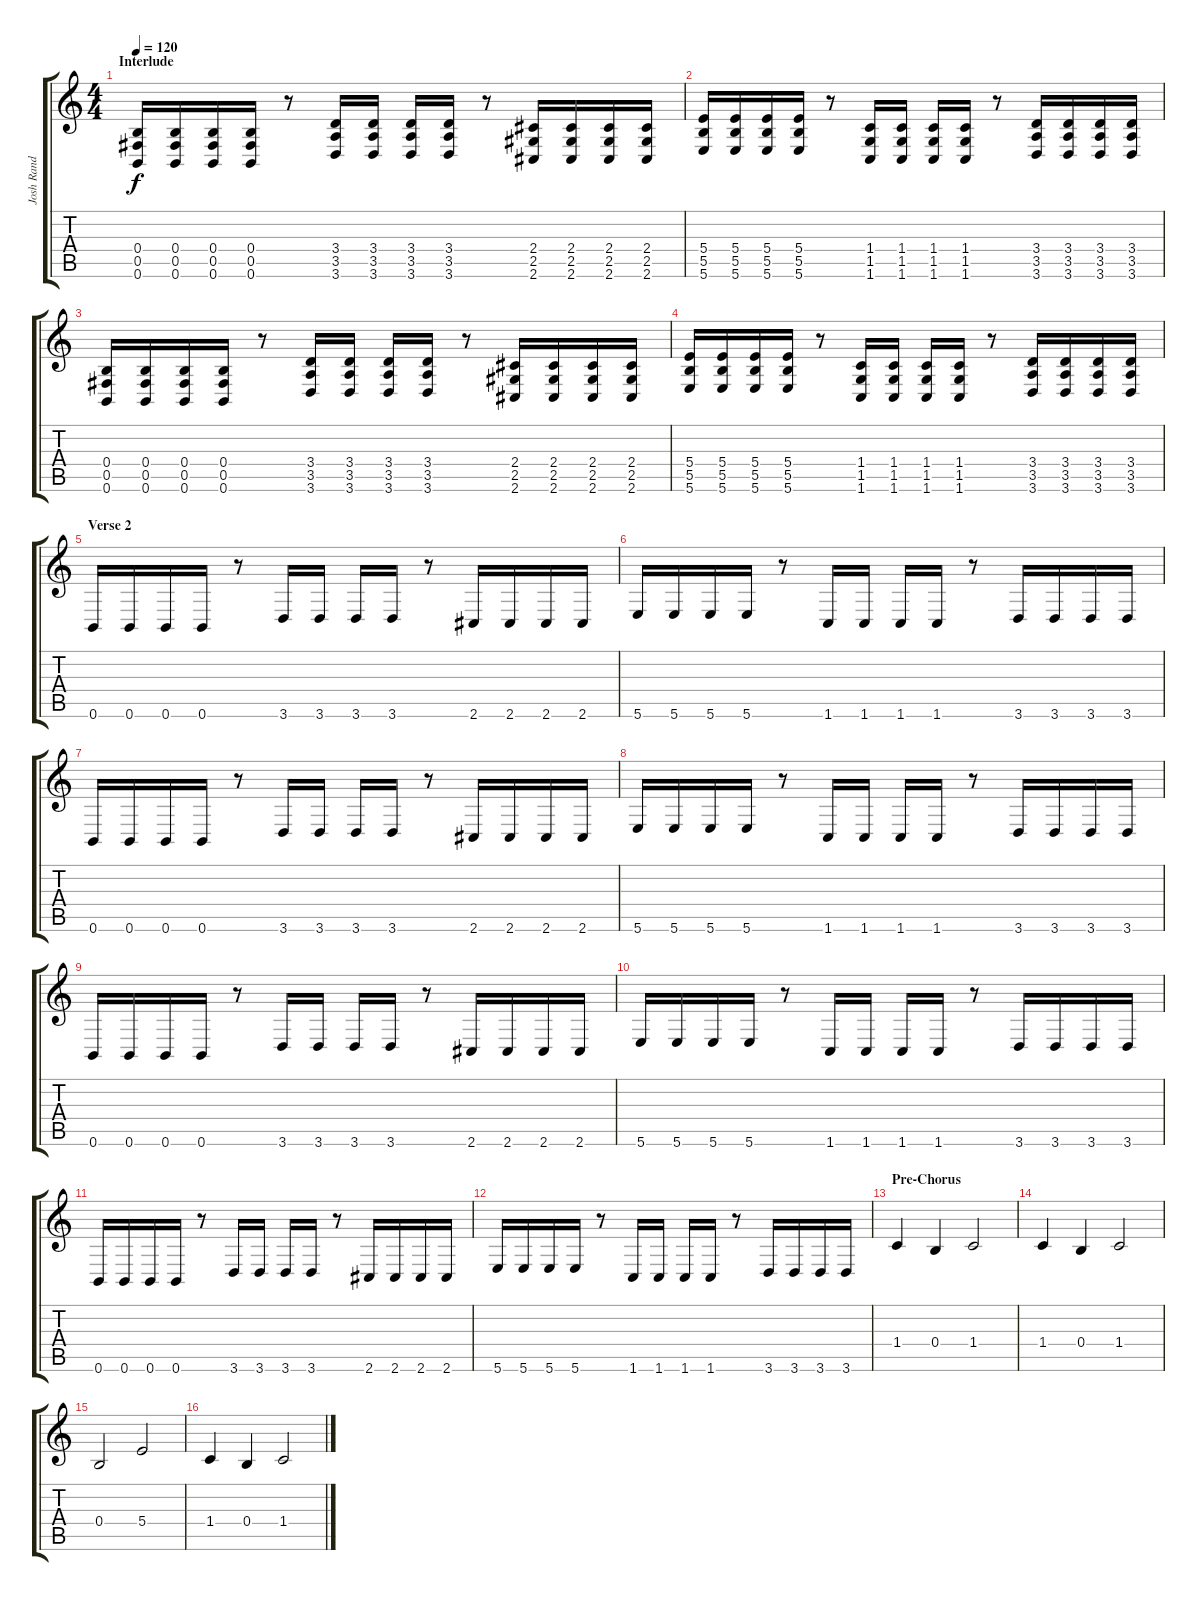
\track ("Josh Rand" "Josh Rand") {instrument distortionguitar}
\staff {score tabs}
\tuning (Db4 Ab3 E3 B2 Gb2 B1) {hide}
\ts (4 4)
\section ("" "Interlude")
\tempo 120
\clef g2
\ks c
(0.4 0.5 0.6).16{dy f} (0.4 0.5 0.6).16 (0.4 0.5 0.6).16 (0.4 0.5 0.6).16 r.8 (3.4 3.5 3.6).16 (3.4 3.5 3.6).16 (3.4 3.5 3.6).16 (3.4 3.5 3.6).16 r.8 (2.4 2.5 2.6).16 (2.4 2.5 2.6).16 (2.4 2.5 2.6).16 (2.4 2.5 2.6).16 |
(5.4 5.5 5.6).16 (5.4 5.5 5.6).16 (5.4 5.5 5.6).16 (5.4 5.5 5.6).16 r.8 (1.4 1.5 1.6).16 (1.4 1.5 1.6).16 (1.4 1.5 1.6).16 (1.4 1.5 1.6).16 r.8 (3.4 3.5 3.6).16 (3.4 3.5 3.6).16 (3.4 3.5 3.6).16 (3.4 3.5 3.6).16 |
(0.4 0.5 0.6).16 (0.4 0.5 0.6).16 (0.4 0.5 0.6).16 (0.4 0.5 0.6).16 r.8 (3.4 3.5 3.6).16 (3.4 3.5 3.6).16 (3.4 3.5 3.6).16 (3.4 3.5 3.6).16 r.8 (2.4 2.5 2.6).16 (2.4 2.5 2.6).16 (2.4 2.5 2.6).16 (2.4 2.5 2.6).16 |
(5.4 5.5 5.6).16 (5.4 5.5 5.6).16 (5.4 5.5 5.6).16 (5.4 5.5 5.6).16 r.8 (1.4 1.5 1.6).16 (1.4 1.5 1.6).16 (1.4 1.5 1.6).16 (1.4 1.5 1.6).16 r.8 (3.4 3.5 3.6).16 (3.4 3.5 3.6).16 (3.4 3.5 3.6).16 (3.4 3.5 3.6).16 |
\section ("" "Verse 2")
0.6.16 0.6.16 0.6.16 0.6.16 r.8 3.6.16 3.6.16 3.6.16 3.6.16 r.8 2.6.16 2.6.16 2.6.16 2.6.16 |
5.6.16 5.6.16 5.6.16 5.6.16 r.8 1.6.16 1.6.16 1.6.16 1.6.16 r.8 3.6.16 3.6.16 3.6.16 3.6.16 |
0.6.16 0.6.16 0.6.16 0.6.16 r.8 3.6.16 3.6.16 3.6.16 3.6.16 r.8 2.6.16 2.6.16 2.6.16 2.6.16 |
5.6.16 5.6.16 5.6.16 5.6.16 r.8 1.6.16 1.6.16 1.6.16 1.6.16 r.8 3.6.16 3.6.16 3.6.16 3.6.16 |
0.6.16 0.6.16 0.6.16 0.6.16 r.8 3.6.16 3.6.16 3.6.16 3.6.16 r.8 2.6.16 2.6.16 2.6.16 2.6.16 |
5.6.16 5.6.16 5.6.16 5.6.16 r.8 1.6.16 1.6.16 1.6.16 1.6.16 r.8 3.6.16 3.6.16 3.6.16 3.6.16 |
0.6.16 0.6.16 0.6.16 0.6.16 r.8 3.6.16 3.6.16 3.6.16 3.6.16 r.8 2.6.16 2.6.16 2.6.16 2.6.16 |
5.6.16 5.6.16 5.6.16 5.6.16 r.8 1.6.16 1.6.16 1.6.16 1.6.16 r.8 3.6.16 3.6.16 3.6.16 3.6.16 |
\section ("" "Pre-Chorus")
1.4.4 0.4.4 1.4.2 |
1.4.4 0.4.4 1.4.2 |
0.4.2 5.4.2 |
1.4.4 0.4.4 1.4.2
